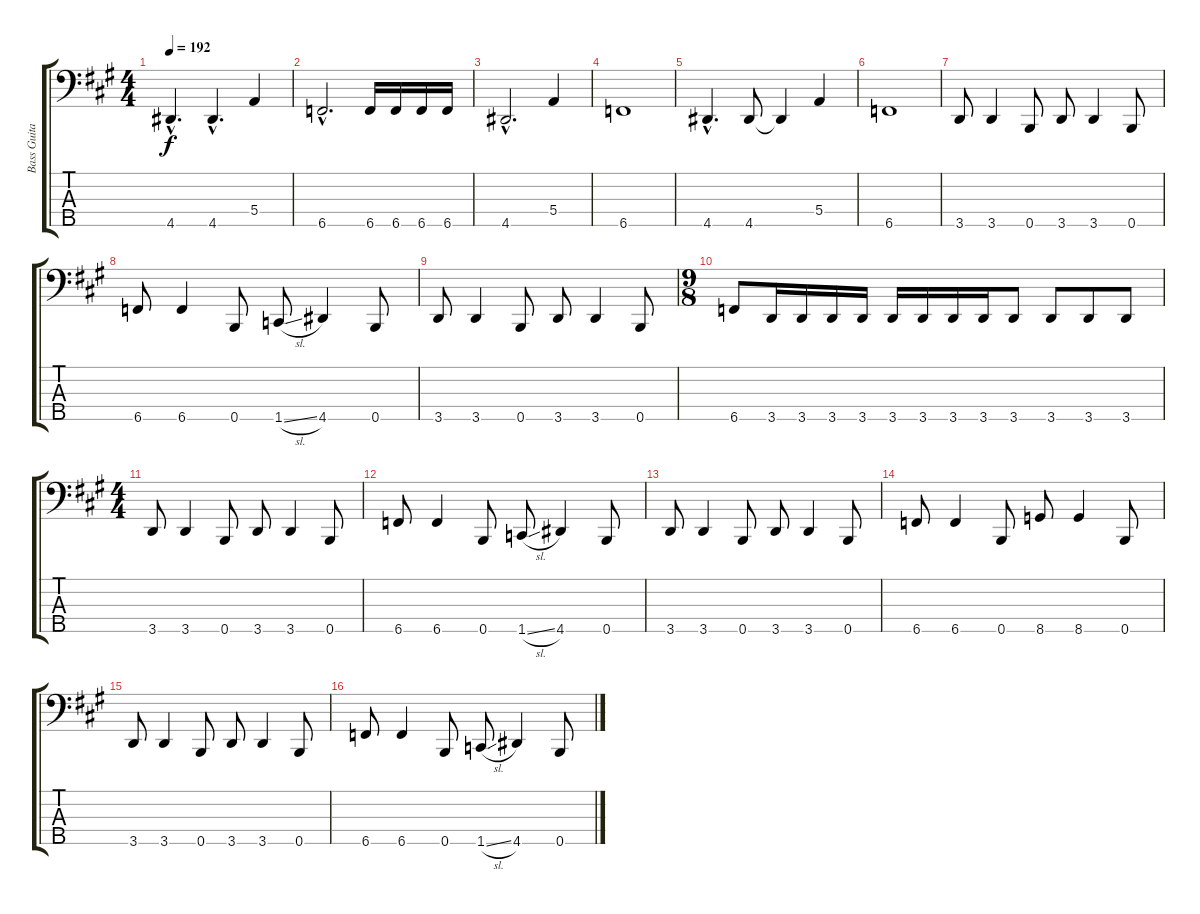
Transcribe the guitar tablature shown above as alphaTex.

\track ("Bass Guitar" "Bass Guita") {instrument electricbasspick}
\staff {score tabs}
\tuning (Gb2 D2 A1 E1 B0) {hide}
\ts (4 4)
\tempo 192
\clef f4
\ks f#minor
4.5{hac}.4{d dy f} 4.5{hac}.4{d} 5.4.4 |
6.5{hac}.2{d} 6.5.16 6.5.16 6.5.16 6.5.16 |
4.5{hac}.2{d} 5.4.4 |
6.5.1 |
4.5{hac}.4{d} 4.5.8 4.5{t}.4 5.4.4 |
6.5.1 |
3.5.8 3.5.4 0.5.8 3.5.8 3.5.4 0.5.8 |
6.5.8 6.5.4 0.5.8 1.5{sl}.8 4.5.4 0.5.8 |
3.5.8 3.5.4 0.5.8 3.5.8 3.5.4 0.5.8 |
\ts (9 8)
6.5.8 3.5.16 3.5.16 3.5.16 3.5.16 3.5.16 3.5.16 3.5.16 3.5.16 3.5.8 3.5.8 3.5.8 3.5.8 |
\ts (4 4)
3.5.8 3.5.4 0.5.8 3.5.8 3.5.4 0.5.8 |
6.5.8 6.5.4 0.5.8 1.5{sl}.8 4.5.4 0.5.8 |
3.5.8 3.5.4 0.5.8 3.5.8 3.5.4 0.5.8 |
6.5.8 6.5.4 0.5.8 8.5.8 8.5.4 0.5.8 |
3.5.8 3.5.4 0.5.8 3.5.8 3.5.4 0.5.8 |
6.5.8 6.5.4 0.5.8 1.5{sl}.8 4.5.4 0.5.8
